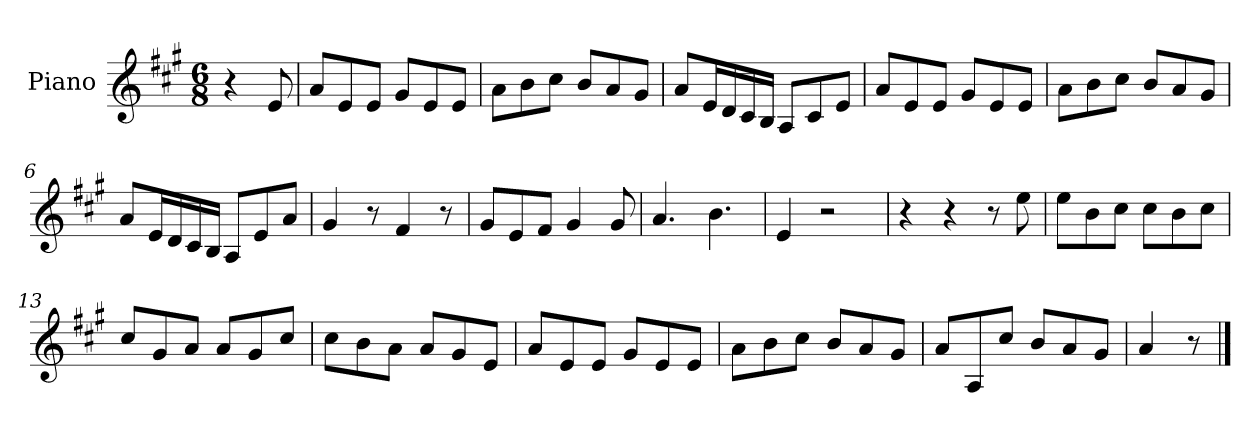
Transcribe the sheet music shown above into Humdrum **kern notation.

**kern
*part1
*staff1
*I"Piano
*I'Pno.
*clefG2
*k[f#c#g#]
*M6/8
=
4r
8e/
=1
8a/L
8e/
8e/J
8g#/L
8e/
8e/J
=2
8a\L
8b\
8cc#\J
8b/L
8a/
8g#/J
=3
8a/L
16e/L
16d/
16c#/
16B/JJ
8A/L
8c#/
8e/J
=4
8a/L
8e/
8e/J
8g#/L
8e/
8e/J
=5
8a\L
8b\
8cc#\J
8b/L
8a/
8g#/J
!!LO:LB:g=z
=6
8a/L
16e/L
16d/
16c#/
16B/JJ
8A/L
8e/
8a/J
=7
4g#/
8r
4f#/
8r
=8
8g#/L
8e/
8f#/J
4g#/
8g#/
=9
4.a/
4.b\
=10
4e/
2r
=11
4r
4r
8r
8ee\
=12
8ee\L
8b\
8cc#\J
8cc#\L
8b\
8cc#\J
!!LO:LB:g=z
=13
8cc#/L
8g#/
8a/J
8a/L
8g#/
8cc#/J
=14
8cc#\L
8b\
8a\J
8a/L
8g#/
8e/J
=15
8a/L
8e/
8e/J
8g#/L
8e/
8e/J
=16
8a\L
8b\
8cc#\J
8b/L
8a/
8g#/J
=17
8a/L
8A/
8cc#/J
8b/L
8a/
8g#/J
=18
4a/
8r
==
*-
